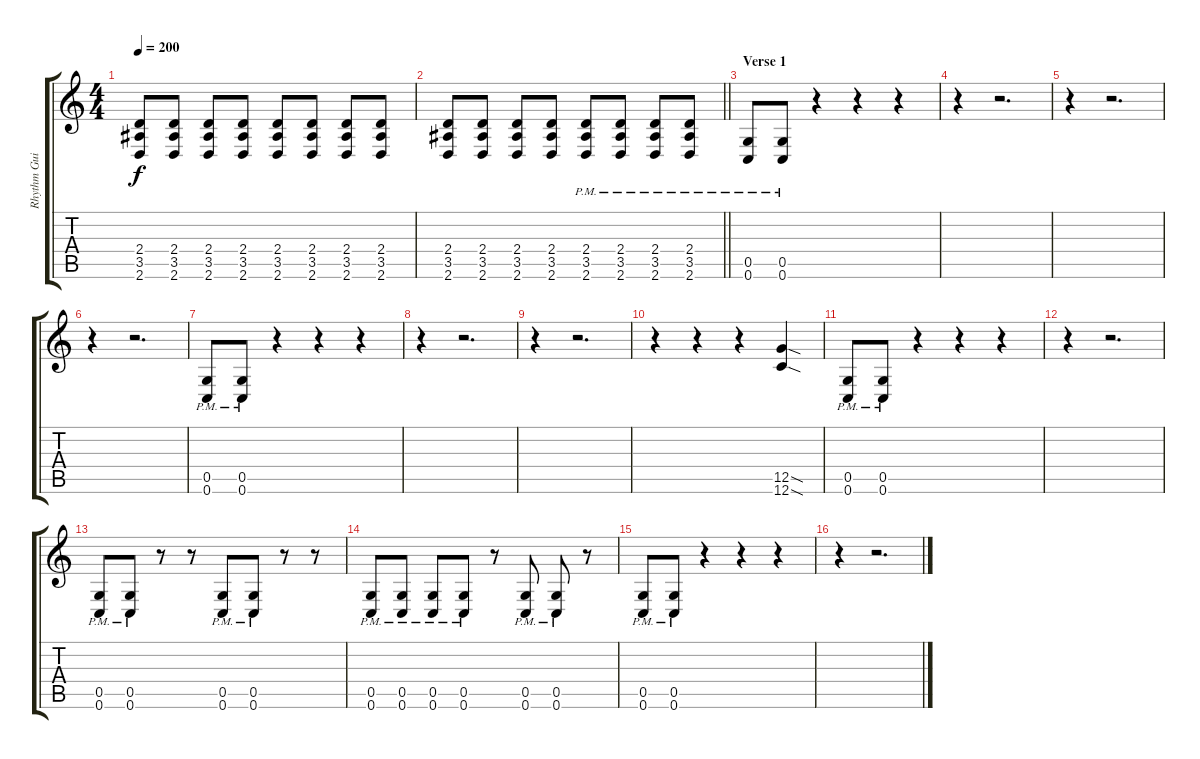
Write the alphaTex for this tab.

\track ("Rhythm Guitar" "Rhythm Gui") {instrument distortionguitar}
\staff {score tabs}
\tuning (D4 A3 F3 C3 G2 C2) {hide}
\ts (4 4)
\tempo 200
\clef g2
\ks c
(2.4 3.5 2.6).8{dy f} (2.4 3.5 2.6).8 (2.4 3.5 2.6).8 (2.4 3.5 2.6).8 (2.4 3.5 2.6).8 (2.4 3.5 2.6).8 (2.4 3.5 2.6).8 (2.4 3.5 2.6).8 |
\barLineRight lightlight
(2.4 3.5 2.6).8 (2.4 3.5 2.6).8 (2.4 3.5 2.6).8 (2.4 3.5 2.6).8 (2.4{pm} 3.5{pm} 2.6{pm}).8 (2.4{pm} 3.5{pm} 2.6{pm}).8 (2.4{pm} 3.5{pm} 2.6{pm}).8 (2.4{pm} 3.5{pm} 2.6{pm}).8 |
\section ("" "Verse 1")
(0.5{pm} 0.6{pm}).8 (0.5{pm} 0.6{pm}).8 r.4 r.4 r.4 |
r.4 r.2{d} |
r.4 r.2{d} |
r.4 r.2{d} |
(0.5{pm} 0.6{pm}).8 (0.5{pm} 0.6{pm}).8 r.4 r.4 r.4 |
r.4 r.2{d} |
r.4 r.2{d} |
r.4 r.4 r.4 (12.5{sod} 12.6{sod}).4 |
(0.5{pm} 0.6{pm}).8 (0.5{pm} 0.6{pm}).8 r.4 r.4 r.4 |
r.4 r.2{d} |
(0.5{pm} 0.6{pm}).8 (0.5{pm} 0.6{pm}).8 r.8 r.8 (0.5{pm} 0.6{pm}).8 (0.5{pm} 0.6{pm}).8 r.8 r.8 |
(0.5{pm} 0.6{pm}).8 (0.5{pm} 0.6{pm}).8 (0.5{pm} 0.6{pm}).8 (0.5{pm} 0.6{pm}).8 r.8 (0.5{pm} 0.6{pm}).8 (0.5{pm} 0.6{pm}).8 r.8 |
(0.5{pm} 0.6{pm}).8 (0.5{pm} 0.6{pm}).8 r.4 r.4 r.4 |
r.4 r.2{d}
